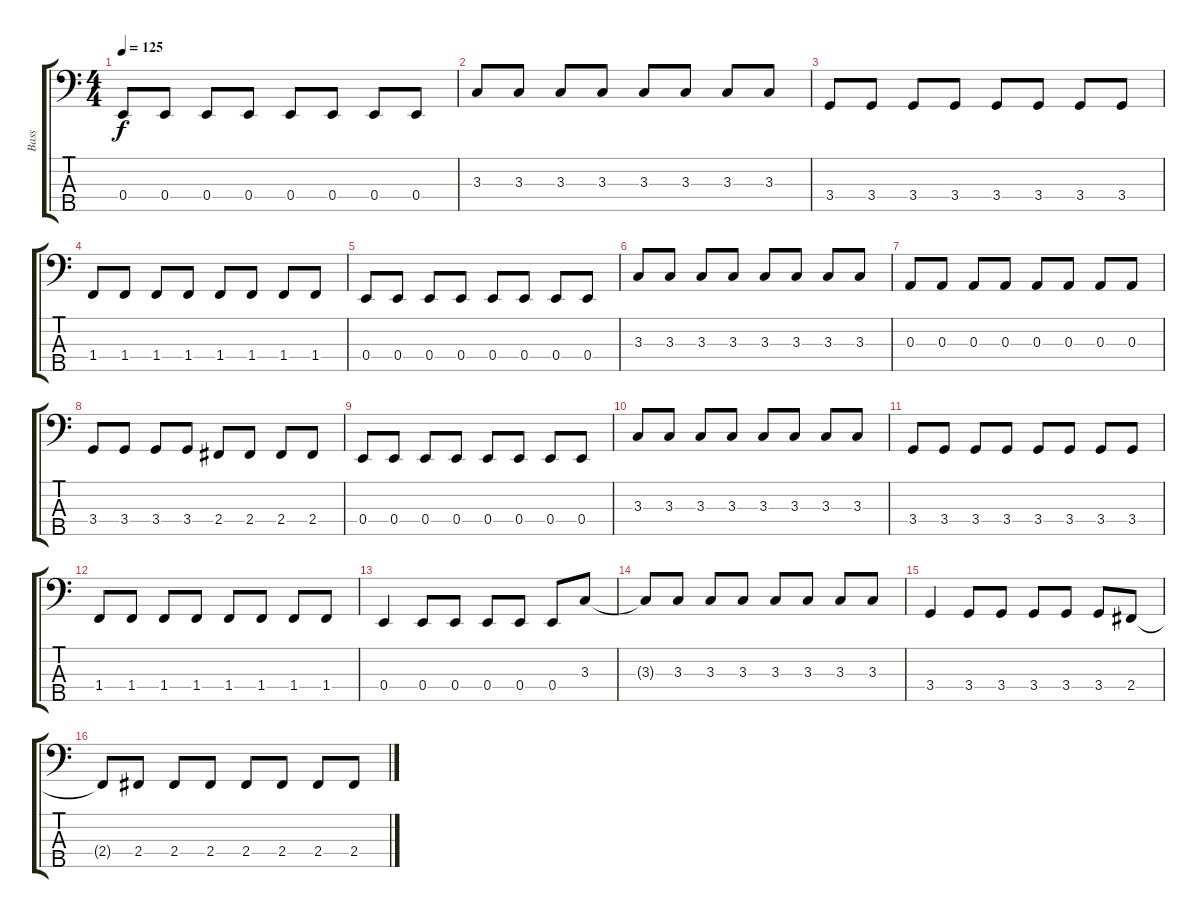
\track ("Bass" "Bass") {instrument electricbassfinger}
\staff {score tabs}
\tuning (G2 D2 A1 E1 A0) {hide}
\ts (4 4)
\tempo 125
\clef f4
\ks c
0.4.8{dy f} 0.4.8 0.4.8 0.4.8 0.4.8 0.4.8 0.4.8 0.4.8 |
3.3.8 3.3.8 3.3.8 3.3.8 3.3.8 3.3.8 3.3.8 3.3.8 |
3.4.8 3.4.8 3.4.8 3.4.8 3.4.8 3.4.8 3.4.8 3.4.8 |
1.4.8 1.4.8 1.4.8 1.4.8 1.4.8 1.4.8 1.4.8 1.4.8 |
0.4.8 0.4.8 0.4.8 0.4.8 0.4.8 0.4.8 0.4.8 0.4.8 |
3.3.8 3.3.8 3.3.8 3.3.8 3.3.8 3.3.8 3.3.8 3.3.8 |
0.3.8 0.3.8 0.3.8 0.3.8 0.3.8 0.3.8 0.3.8 0.3.8 |
3.4.8 3.4.8 3.4.8 3.4.8 2.4.8 2.4.8 2.4.8 2.4.8 |
0.4.8 0.4.8 0.4.8 0.4.8 0.4.8 0.4.8 0.4.8 0.4.8 |
3.3.8 3.3.8 3.3.8 3.3.8 3.3.8 3.3.8 3.3.8 3.3.8 |
3.4.8 3.4.8 3.4.8 3.4.8 3.4.8 3.4.8 3.4.8 3.4.8 |
1.4.8 1.4.8 1.4.8 1.4.8 1.4.8 1.4.8 1.4.8 1.4.8 |
0.4.4 0.4.8 0.4.8 0.4.8 0.4.8 0.4.8 3.3.8 |
3.3{t}.8 3.3.8 3.3.8 3.3.8 3.3.8 3.3.8 3.3.8 3.3.8 |
3.4.4 3.4.8 3.4.8 3.4.8 3.4.8 3.4.8 2.4.8 |
2.4{t}.8 2.4.8 2.4.8 2.4.8 2.4.8 2.4.8 2.4.8 2.4.8
